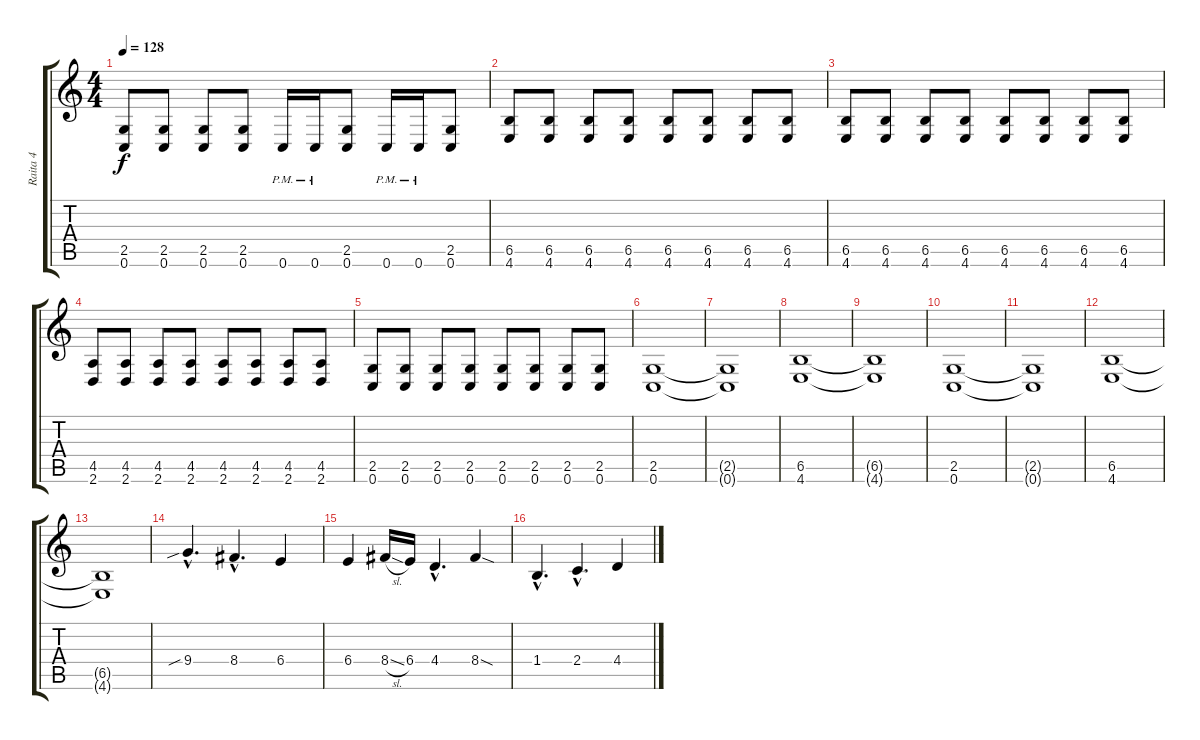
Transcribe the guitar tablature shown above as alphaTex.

\track ("Raita 4" "Raita 4") {instrument distortionguitar}
\staff {score tabs}
\tuning (C4 G3 Eb3 Bb2 F2 C2) {hide}
\ts (4 4)
\tempo 128
\clef g2
\ks c
(2.5 0.6).8{dy f} (2.5 0.6).8 (2.5 0.6).8 (2.5 0.6).8 0.6{pm}.16 0.6{pm}.16 (2.5 0.6).8 0.6{pm}.16 0.6{pm}.16 (2.5 0.6).8 |
(6.5 4.6).8 (6.5 4.6).8 (6.5 4.6).8 (6.5 4.6).8 (6.5 4.6).8 (6.5 4.6).8 (6.5 4.6).8 (6.5 4.6).8 |
(6.5 4.6).8 (6.5 4.6).8 (6.5 4.6).8 (6.5 4.6).8 (6.5 4.6).8 (6.5 4.6).8 (6.5 4.6).8 (6.5 4.6).8 |
(4.5 2.6).8 (4.5 2.6).8 (4.5 2.6).8 (4.5 2.6).8 (4.5 2.6).8 (4.5 2.6).8 (4.5 2.6).8 (4.5 2.6).8 |
(2.5 0.6).8 (2.5 0.6).8 (2.5 0.6).8 (2.5 0.6).8 (2.5 0.6).8 (2.5 0.6).8 (2.5 0.6).8 (2.5 0.6).8 |
(2.5 0.6).1 |
(2.5{t} 0.6{t}).1 |
(6.5 4.6).1 |
(6.5{t} 4.6{t}).1 |
(2.5 0.6).1 |
(2.5{t} 0.6{t}).1 |
(6.5 4.6).1 |
(6.5{t} 4.6{t}).1 |
9.4{sib hac}.4{d} 8.4{hac}.4{d} 6.4.4 |
6.4.4 8.4{sl}.16 6.4.16 4.4{hac}.4{d} 8.4{sod}.4 |
1.4{hac}.4{d} 2.4{hac}.4{d} 4.4.4
